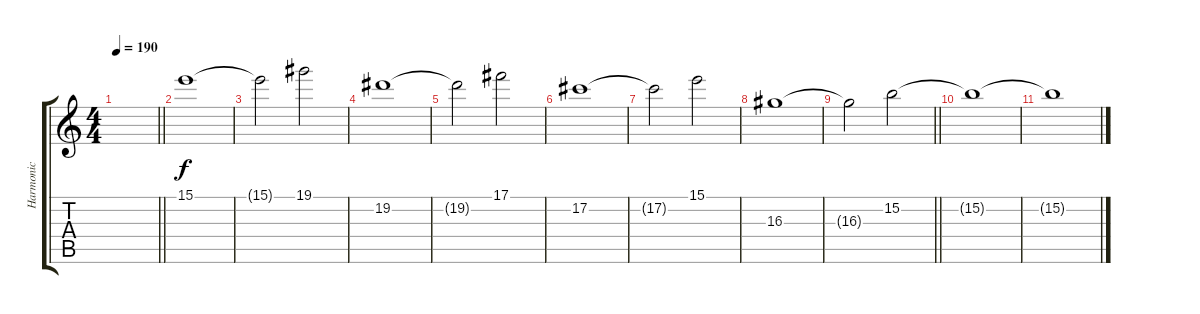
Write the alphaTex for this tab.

\track ("Harmonic" "Harmonic") {instrument distortionguitar}
\staff {score tabs}
\tuning (Db4 Ab3 E3 B2 Gb2 Db2) {hide}
\ts (4 4)
\tempo 190
\clef g2
\barLineRight lightlight
\ks c
|
15.1.1 |
15.1{t}.2 19.1.2 |
19.2.1 |
19.2{t}.2 17.1.2 |
17.2.1 |
17.2{t}.2 15.1.2 |
16.3.1 |
\barLineRight lightlight
16.3{t}.2 15.2.2 |
15.2{t}.1{volume 0} |
15.2{t}.1
